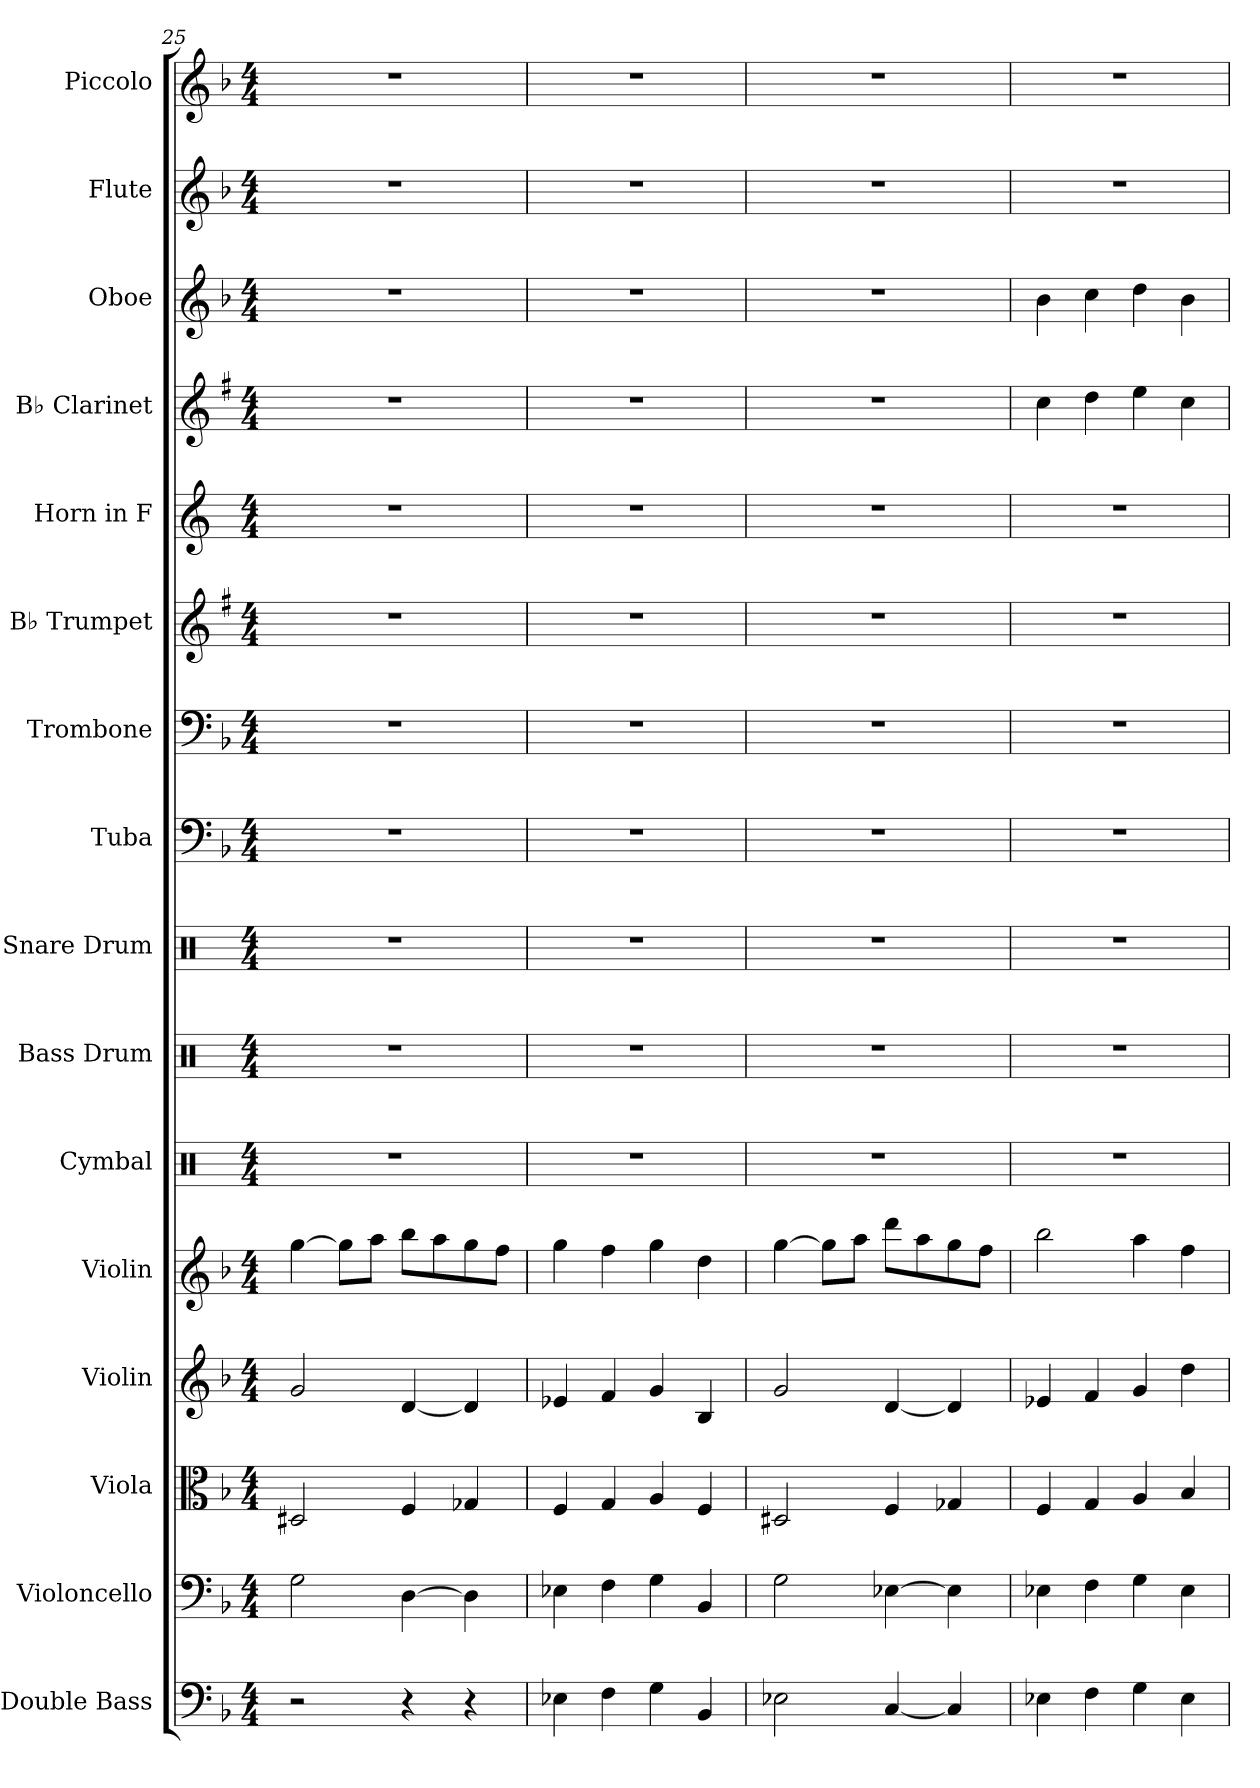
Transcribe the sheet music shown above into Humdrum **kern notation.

**kern	**kern	**kern	**kern	**kern	**kern	**kern	**kern	**kern	**kern	**kern	**kern	**kern	**kern	**kern	**kern
*part16	*part15	*part14	*part13	*part12	*part11	*part10	*part9	*part8	*part7	*part6	*part5	*part4	*part3	*part2	*part1
*staff16	*staff15	*staff14	*staff13	*staff12	*staff11	*staff10	*staff9	*staff8	*staff7	*staff6	*staff5	*staff4	*staff3	*staff2	*staff1
*I"Double Bass	*I"Violoncello	*I"Viola	*I"Violin	*I"Violin	*I"Cymbal	*I"Bass Drum	*I"Snare Drum	*I"Tuba	*I"Trombone	*I"B♭ Trumpet	*I"Horn in F	*I"B♭ Clarinet	*I"Oboe	*I"Flute	*I"Piccolo
*I'Db.	*I'Vc.	*I'Vla.	*I'Vln.	*I'Vln.	*I'Cym.	*I'B. Dr.	*I'Sn. Dr.	*I'Tba.	*I'Tbn.	*I'B♭ Tpt.	*	*I'B♭ Cl.	*I'Ob.	*I'Fl.	*I'Picc.
*clefF4	*clefF4	*clefC3	*clefG2	*clefG2	*clefX	*clefX	*clefX	*clefF4	*clefF4	*clefG2	*clefG2	*clefG2	*clefG2	*clefG2	*clefG2
*ITrd7c12	*	*	*	*	*	*	*	*	*	*ITrd1c2	*ITrd4c7	*ITrd1c2	*	*	*ITrd-7c-12
*k[b-]	*k[b-]	*k[b-]	*k[b-]	*k[b-]	*k[]	*k[]	*k[]	*k[b-]	*k[b-]	*k[b-]	*k[b-]	*k[b-]	*k[b-]	*k[b-]	*k[b-]
*M4/4	*M4/4	*M4/4	*M4/4	*M4/4	*M4/4	*M4/4	*M4/4	*M4/4	*M4/4	*M4/4	*M4/4	*M4/4	*M4/4	*M4/4	*M4/4
=25	=25	=25	=25	=25	=25	=25	=25	=25	=25	=25	=25	=25	=25	=25	=25
2r	2G\	2D#X/	2g/	[4gg\	1r	1r	1r	1r	1r	1r	1r	1r	1r	1r	1r
.	.	.	.	8gg\L]	.	.	.	.	.	.	.	.	.	.	.
.	.	.	.	8aa\J	.	.	.	.	.	.	.	.	.	.	.
4r	[4D\	4F/	[4d/	8bb-\L	.	.	.	.	.	.	.	.	.	.	.
.	.	.	.	8aa\	.	.	.	.	.	.	.	.	.	.	.
4r	4D\]	4G-X/	4d/]	8gg\	.	.	.	.	.	.	.	.	.	.	.
.	.	.	.	8ff\J	.	.	.	.	.	.	.	.	.	.	.
=26	=26	=26	=26	=26	=26	=26	=26	=26	=26	=26	=26	=26	=26	=26	=26
4EE-X\	4E-X\	4F/	4e-X/	4gg\	1r	1r	1r	1r	1r	1r	1r	1r	1r	1r	1r
4FF\	4F\	4G/	4f/	4ff\	.	.	.	.	.	.	.	.	.	.	.
4GG\	4G\	4A/	4g/	4gg\	.	.	.	.	.	.	.	.	.	.	.
4BBB-/	4BB-/	4F/	4B-/	4dd\	.	.	.	.	.	.	.	.	.	.	.
=27	=27	=27	=27	=27	=27	=27	=27	=27	=27	=27	=27	=27	=27	=27	=27
2EE-X\	2G\	2D#X/	2g/	[4gg\	1r	1r	1r	1r	1r	1r	1r	1r	1r	1r	1r
.	.	.	.	8gg\L]	.	.	.	.	.	.	.	.	.	.	.
.	.	.	.	8aa\J	.	.	.	.	.	.	.	.	.	.	.
[4CC/	[4E-X\	4F/	[4d/	8ddd\L	.	.	.	.	.	.	.	.	.	.	.
.	.	.	.	8aa\	.	.	.	.	.	.	.	.	.	.	.
4CC/]	4E-\]	4G-X/	4d/]	8gg\	.	.	.	.	.	.	.	.	.	.	.
.	.	.	.	8ff\J	.	.	.	.	.	.	.	.	.	.	.
=28	=28	=28	=28	=28	=28	=28	=28	=28	=28	=28	=28	=28	=28	=28	=28
4EE-X\	4E-X\	4F/	4e-X/	2bb-\	1r	1r	1r	1r	1r	1r	1r	4b-\	4b-\	1r	1r
4FF\	4F\	4G/	4f/	.	.	.	.	.	.	.	.	4cc\	4cc\	.	.
4GG\	4G\	4A/	4g/	4aa\	.	.	.	.	.	.	.	4dd\	4dd\	.	.
4EE-\	4E-\	4B-/	4dd\	4ff\	.	.	.	.	.	.	.	4b-\	4b-\	.	.
=	=	=	=	=	=	=	=	=	=	=	=	=	=	=	=
*-	*-	*-	*-	*-	*-	*-	*-	*-	*-	*-	*-	*-	*-	*-	*-
